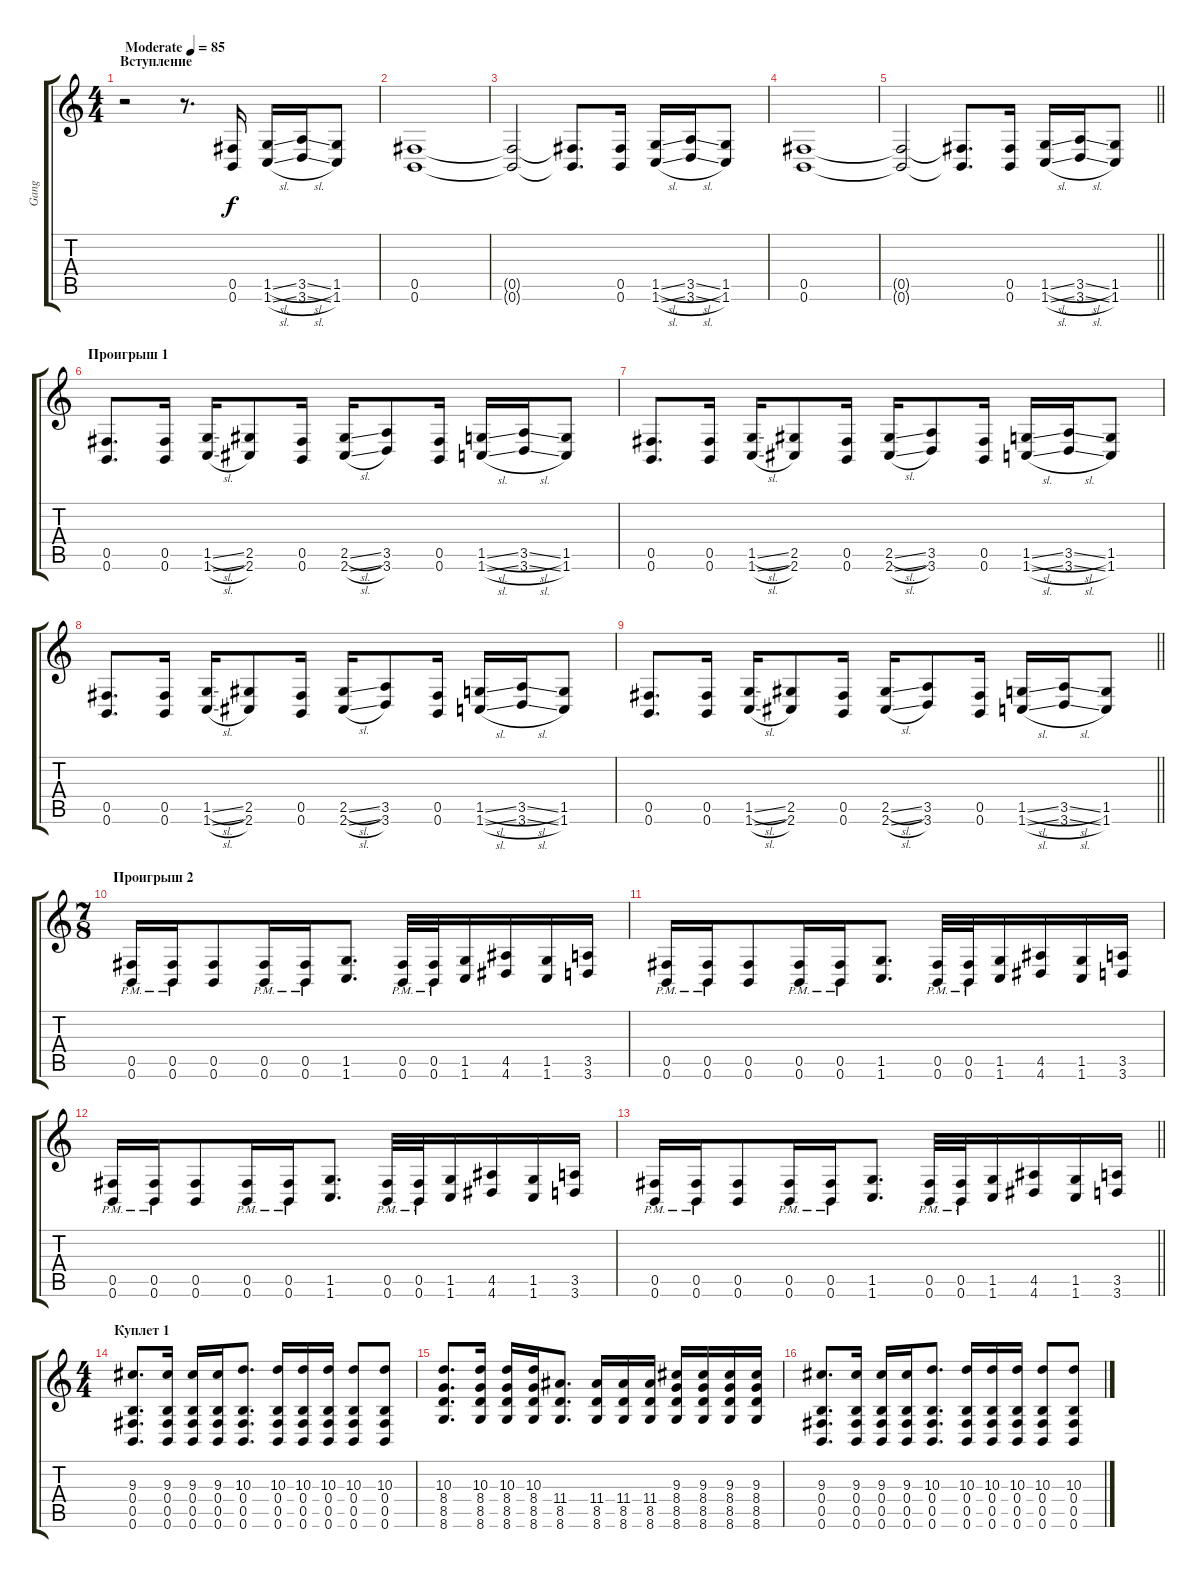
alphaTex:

\track ("Gang" "Gang") {instrument distortionguitar}
\staff {score tabs}
\tuning (Db4 Ab3 E3 B2 Gb2 B1) {hide}
\ts (4 4)
\section ("" "Вступление")
\tempo (85 "Moderate")
\clef g2
\ks c
r.2{dy f instrument distortionguitar} r.8{d} (0.5 0.6).16 (1.5{sl} 1.6{sl}).16 (3.5{sl} 3.6{sl}).16 (1.5 1.6).8 |
(0.5 0.6).1 |
(0.5{t} 0.6{t}).2 (0.5{t} 0.6{t}).8{d} (0.5 0.6).16 (1.5{sl} 1.6{sl}).16 (3.5{sl} 3.6{sl}).16 (1.5 1.6).8 |
(0.5 0.6).1 |
\barLineRight lightlight
(0.5{t} 0.6{t}).2 (0.5{t} 0.6{t}).8{d} (0.5 0.6).16 (1.5{sl} 1.6{sl}).16 (3.5{sl} 3.6{sl}).16 (1.5 1.6).8 |
\section ("" "Проигрыш 1")
(0.5 0.6).8{d} (0.5 0.6).16 (1.5{sl} 1.6{sl}).16 (2.5 2.6).8 (0.5 0.6).16 (2.5{sl} 2.6{sl}).16 (3.5 3.6).8 (0.5 0.6).16 (1.5{sl} 1.6{sl}).16 (3.5{sl} 3.6{sl}).16 (1.5 1.6).8 |
(0.5 0.6).8{d} (0.5 0.6).16 (1.5{sl} 1.6{sl}).16 (2.5 2.6).8 (0.5 0.6).16 (2.5{sl} 2.6{sl}).16 (3.5 3.6).8 (0.5 0.6).16 (1.5{sl} 1.6{sl}).16 (3.5{sl} 3.6{sl}).16 (1.5 1.6).8 |
(0.5 0.6).8{d} (0.5 0.6).16 (1.5{sl} 1.6{sl}).16 (2.5 2.6).8 (0.5 0.6).16 (2.5{sl} 2.6{sl}).16 (3.5 3.6).8 (0.5 0.6).16 (1.5{sl} 1.6{sl}).16 (3.5{sl} 3.6{sl}).16 (1.5 1.6).8 |
\barLineRight lightlight
(0.5 0.6).8{d} (0.5 0.6).16 (1.5{sl} 1.6{sl}).16 (2.5 2.6).8 (0.5 0.6).16 (2.5{sl} 2.6{sl}).16 (3.5 3.6).8 (0.5 0.6).16 (1.5{sl} 1.6{sl}).16 (3.5{sl} 3.6{sl}).16 (1.5 1.6).8 |
\ts (7 8)
\section ("" "Проигрыш 2")
(0.5{pm} 0.6{pm}).16 (0.5{pm} 0.6{pm}).16 (0.5 0.6).8 (0.5{pm} 0.6{pm}).16 (0.5{pm} 0.6{pm}).16 (1.5 1.6).8{d} (0.5{pm} 0.6{pm}).32 (0.5{pm} 0.6{pm}).32 (1.5 1.6).16 (4.5 4.6).16 (1.5 1.6).16 (3.5 3.6).16 |
(0.5{pm} 0.6{pm}).16 (0.5{pm} 0.6{pm}).16 (0.5 0.6).8 (0.5{pm} 0.6{pm}).16 (0.5{pm} 0.6{pm}).16 (1.5 1.6).8{d} (0.5{pm} 0.6{pm}).32 (0.5{pm} 0.6{pm}).32 (1.5 1.6).16 (4.5 4.6).16 (1.5 1.6).16 (3.5 3.6).16 |
(0.5{pm} 0.6{pm}).16 (0.5{pm} 0.6{pm}).16 (0.5 0.6).8 (0.5{pm} 0.6{pm}).16 (0.5{pm} 0.6{pm}).16 (1.5 1.6).8{d} (0.5{pm} 0.6{pm}).32 (0.5{pm} 0.6{pm}).32 (1.5 1.6).16 (4.5 4.6).16 (1.5 1.6).16 (3.5 3.6).16 |
\barLineRight lightlight
(0.5{pm} 0.6{pm}).16 (0.5{pm} 0.6{pm}).16 (0.5 0.6).8 (0.5{pm} 0.6{pm}).16 (0.5{pm} 0.6{pm}).16 (1.5 1.6).8{d} (0.5{pm} 0.6{pm}).32 (0.5{pm} 0.6{pm}).32 (1.5 1.6).16 (4.5 4.6).16 (1.5 1.6).16 (3.5 3.6).16 |
\ts (4 4)
\section ("" "Куплет 1")
(9.3 0.4 0.5 0.6).8{d volume 13 instrument electricguitarclean} (9.3 0.4 0.5 0.6).16 (9.3 0.4 0.5 0.6).16 (9.3 0.4 0.5 0.6).16 (10.3 0.4 0.5 0.6).8{d} (10.3 0.4 0.5 0.6).16 (10.3 0.4 0.5 0.6).16 (10.3 0.4 0.5 0.6).16 (10.3 0.4 0.5 0.6).8 (10.3 0.4 0.5 0.6).8 |
(10.3 8.4 8.5 8.6).8{d} (10.3 8.4 8.5 8.6).16 (10.3 8.4 8.5 8.6).16 (10.3 8.4 8.5 8.6).16 (11.4 8.5 8.6).8{d} (11.4 8.5 8.6).16 (11.4 8.5 8.6).16 (11.4 8.5 8.6).16 (9.3 8.4 8.5 8.6).16 (9.3 8.4 8.5 8.6).16 (9.3 8.4 8.5 8.6).16 (9.3 8.4 8.5 8.6).16 |
(9.3 0.4 0.5 0.6).8{d} (9.3 0.4 0.5 0.6).16 (9.3 0.4 0.5 0.6).16 (9.3 0.4 0.5 0.6).16 (10.3 0.4 0.5 0.6).8{d} (10.3 0.4 0.5 0.6).16 (10.3 0.4 0.5 0.6).16 (10.3 0.4 0.5 0.6).16 (10.3 0.4 0.5 0.6).8 (10.3 0.4 0.5 0.6).8
